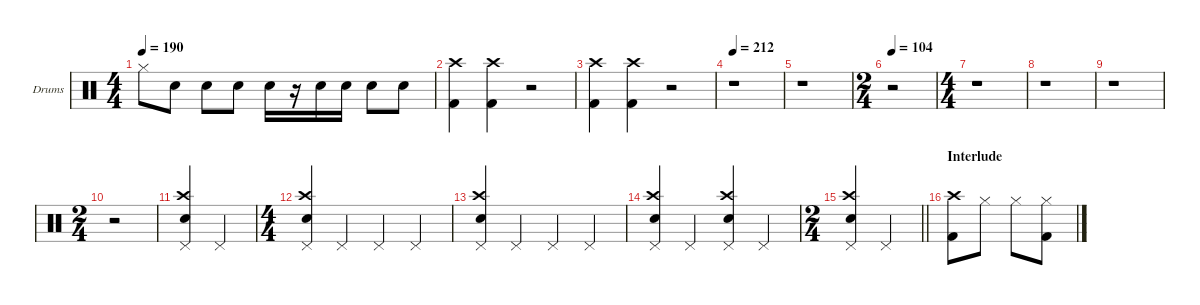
\hideDynamics
\bracketExtendMode nobrackets
\firstSystemTrackNameOrientation horizontal
\otherSystemsTrackNameOrientation horizontal
\track ("Drumkit" "Drums") {instrument percussion}
\staff {score}
\articulation defaults
\ts (4 4)
\tempo 190
\clef neutral
\ks c "Hi-Hat (closed)".8{dy fff} "Snare (hit) 2".8 "Snare (hit) 2".8 "Snare (hit) 2".8 "Snare (hit) 2".16
r.16 "Snare (hit) 2".16 "Snare (hit) 2".16 "Snare (hit) 2".8 "Snare (hit) 2".8 |
("Kick (hit) 2" "Crash high (hit)").4 ("Kick (hit) 2" "Crash high (hit)").4 r.2 |
("Crash high (hit)" "Kick (hit) 2").4 ("Kick (hit) 2" "Crash high (hit)").4 r.2 |
\tempo 212
r.1 |
r.1 |
\ts (2 4)
\beaming (8 2 2)
\tempo 104
r.2 |
\ts (4 4)
\beaming (8 2 2 2 2)
r.1 |
r.1 |
r.1 |
\ts (2 4)
\beaming (8 2 2)
r.2 |
("Crash high (hit)" "Pedal Hi-Hat (hit)" "Snare (hit) 2").4 "Pedal Hi-Hat (hit)".4 |
\ts (4 4)
\beaming (8 2 2 2 2)
("Pedal Hi-Hat (hit)" "Crash high (hit)" "Snare (hit) 2").4 "Pedal Hi-Hat (hit)".4 "Pedal Hi-Hat (hit)".4 "Pedal Hi-Hat (hit)".4 |
("Pedal Hi-Hat (hit)" "Crash high (hit)" "Snare (hit) 2").4 "Pedal Hi-Hat (hit)".4 "Pedal Hi-Hat (hit)".4 "Pedal Hi-Hat (hit)".4 |
("Crash high (hit)" "Snare (hit) 2" "Pedal Hi-Hat (hit)").4 "Pedal Hi-Hat (hit)".4 ("Pedal Hi-Hat (hit)" "Snare (hit) 2" "Crash high (hit)").4 "Pedal Hi-Hat (hit)".4 |
\ts (2 4)
\beaming (8 2 2)
\barLineRight lightlight
("Crash high (hit)" "Pedal Hi-Hat (hit)" "Snare (hit) 2").4 "Pedal Hi-Hat (hit)".4 |
\section ("" "Interlude")
("Kick (hit) 2" "Crash high (hit)").8 "Hi-Hat (closed)".8 "Hi-Hat (closed)".8 ("Kick (hit) 2" "Hi-Hat (closed)").8
